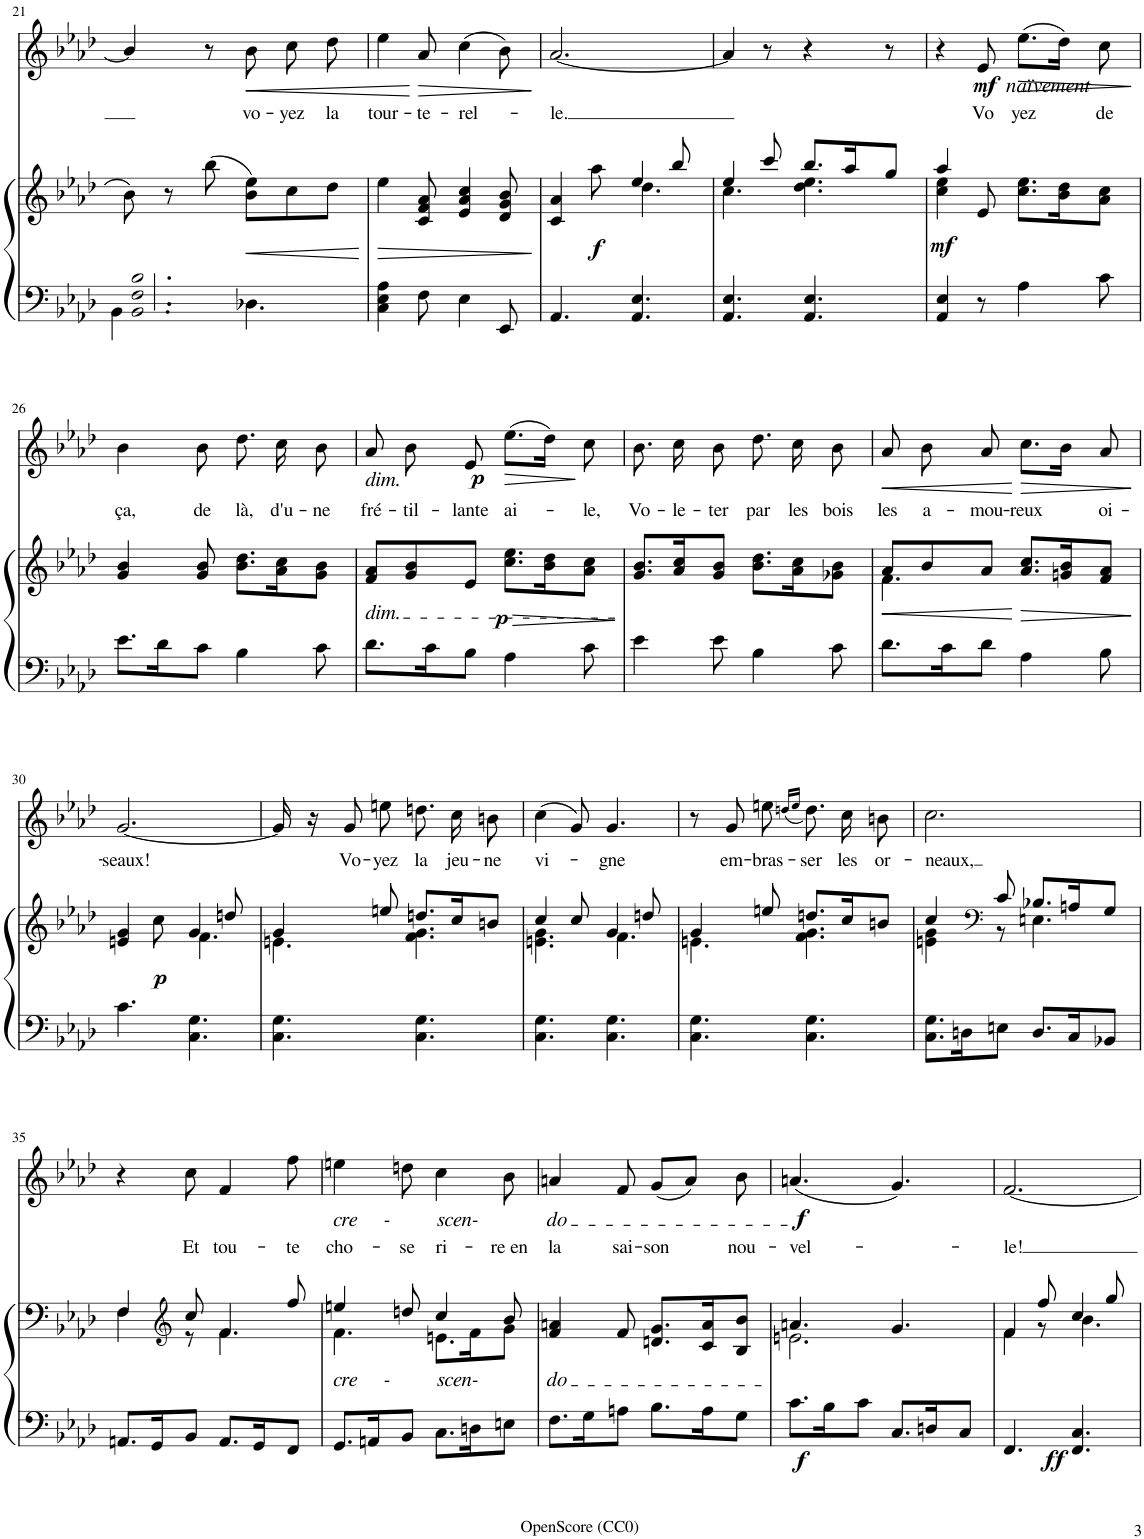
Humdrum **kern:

**kern	**kern	**dynam	**kern	**text	**dynam
*part2	*part2	*part2	*part1	*part1	*part1
*staff3	*staff2	*staff2/3	*staff1	*staff1	*staff1
*I"Piano	*	*	*I"Voice	*	*
*I'Pno	*	*	*	*	*
!!LO:PB:g=z
*clefF4	*clefG2	*	*clefG2	*	*
*k[b-e-a-d-]	*k[b-e-a-d-]	*	*k[b-e-a-d-]	*	*
*M6/8	*M6/8	*	*M6/8	*	*
=21	=21	=21	=21	=21	=21
*^	*	*	*	*	*
2.E-/ 2.G/ 2.B-/	4.E-\	8b-\	.	4b-/]	.	.
.	.	8r	.	.	.	.
.	.	(8bb-\	.	8r	.	.
!	!	!	!LO:HP:b	!	!LO:LY:b	!LO:HP:b
.	4.D-X\	8b-\ 8ee-\L)	<	8b-\	vo-	<
!	!	!	!	!	!LO:LY:b	!
.	.	8cc\	.	8cc\	-yez	.
!	!	!	!	!	!LO:LY:b	!
.	.	8dd-\J	.	8dd-\	la	.
*v	*v	*	*	*	*	*
.	.	[	.	.	.
=22	=22	=22	=22	=22	=22
!	!	!LO:HP:b	!	!LO:LY:b	!
4C\ 4E-\ 4A-\	4ee-\	>	4ee-\	tour-	.
!	!	!	!	!LO:LY:b	!LO:HP:n=1:b
8F\	8c/ 8f/ 8a-/	.	8a-/	-te-	[ >
!	!	!	!	!LO:LY:b	!
4E-\	4e-/ 4a-/ 4cc/	.	(4cc\	-rel-	.
8EE-/	8d-/ 8g/ 8b-/	.	8b-\)	.	.
.	.	]	.	.	]
=23	=23	=23	=23	=23	=23
*	*^	*	*	*	*
!	!	!	!	!	!LO:LY:b	!
4.AA-/	4c/ 4a-/	4.ryy	.	[2.a-/	-le.	.
!	!	!	!LO:DY:b	!	!	!
.	8aa-\	.	f	.	.	.
4.AA-/ 4.E-/	4ee-/	4.dd-\	.	.	.	.
.	8bb-/	.	.	.	.	.
=24	=24	=24	=24	=24	=24	=24
4.AA-/ 4.E-/	4ee-/	4.cc\	.	4a-/]	.	.
.	8ccc/	.	.	8r	.	.
4.AA-/ 4.E-/	8.bb-/L	4.dd-\ 4.ee-\	.	4r	.	.
.	16aa-/K	.	.	.	.	.
.	8gg/J	.	.	8r	.	.
=25	=25	=25	=25	=25	=25	=25
!	!	!	!LO:DY:b	!	!	!
4AA-/ 4E-/	4aa-/	4cc\ 4ee-\	mf	4r	.	.
!	!	!	!	!	!LO:LY:b	!LO:DY:b
!	!	!	!	!	!	!LO:DY:n=1:b
8r	8e-/	2ryy	.	8e-/	-Vo	mf other-dynamics
!	!	!	!	!	!LO:LY:b	!LO:HP:b
4A-\	8.cc\ 8.ee-\L	.	.	(8.ee-\L	yez	>
.	16b-\ 16dd-\K	.	.	16dd-\Jk)	.	.
!	!	!	!	!	!LO:LY:b	!
8c\	8a-\ 8cc\J	.	.	8cc\	de	.
*	*v	*v	*	*	*	*
.	.	.	.	.	]
!!LO:LB:g=z
=26	=26	=26	=26	=26	=26
!	!	!	!	!LO:LY:b	!
8.e-\L	4g/ 4b-/	.	4b-\	ça,	.
16d-\K	.	.	.	.	.
!	!	!	!	!LO:LY:b	!
8c\J	8g/ 8b-/	.	8b-\	de	.
!	!	!	!	!LO:LY:b	!
4B-\	8.b-\ 8.dd-\L	.	8.dd-\	là,	.
!	!	!	!	!LO:LY:b	!
.	16a-\ 16cc\K	.	16cc\	d'u-	.
!	!	!	!	!LO:LY:b	!
8c\	8g\ 8b-\J	.	8b-\	-ne	.
=27	=27	=27	=27	=27	=27
!	!	!	!LO:TX:b:i:t=dim.	!	!
!	!LO:TX:b:i:t=dim.	!	!	!	!
!	!	!	!	!LO:LY:b	!
8.d-\L	8f/ 8a-/L	.	8a-/	fré-	.
!	!	!	!	!LO:LY:b	!
.	8g/ 8b-/	.	8b-\	-til-	.
16c\K	.	.	.	.	.
!	!	!	!	!LO:LY:b	!LO:DY:b
8B-\J	8e-/J	.	8e-/	-lante	p
!	!	!LO:HP:b	!	!LO:LY:b	!LO:HP:b
!	!	!LO:DY:n=1:b	!	!	!
4A-\	8.cc\ 8.ee-\L	> p	(8.ee-\L	ai-	>
.	16b-\ 16dd-\K	.	16dd-\Jk)	.	.
!	!	!	!	!LO:LY:b	!
8c\	8a-\ 8cc\J	.	8cc\	-le,	]
.	.	]	.	.	.
=28	=28	=28	=28	=28	=28
!	!	!	!	!LO:LY:b	!
4e-\	8.g/ 8.b-/L	.	8.b-\	Vo-	.
!	!	!	!	!LO:LY:b	!
.	16a-/ 16cc/K	.	16cc\	-le-	.
!	!	!	!	!LO:LY:b	!
8e-\	8g/ 8b-/J	.	8b-\	-ter	.
!	!	!	!	!LO:LY:b	!
4B-\	8.b-\ 8.dd-\L	.	8.dd-\	par	.
!	!	!	!	!LO:LY:b	!
.	16a-\ 16cc\K	.	16cc\	les	.
!	!	!	!	!LO:LY:b	!
8c\	8g-X\ 8b-\J	.	8b-\	bois	.
=29	=29	=29	=29	=29	=29
!	!	!LO:HP:b	!	!LO:LY:b	!LO:HP:b
*	*^	*	*	*	*
8.d-\L	8a-/L	4.f\	<	8a-/	les	<
!	!	!	!	!	!LO:LY:b	!
.	8b-/	.	.	8b-\	a-	.
16c\K	.	.	.	.	.	.
!	!	!	!	!	!LO:LY:b	!
8d-\J	8a-/J	.	.	8a-/	-mou-	.
!	!	!	!LO:HP:n=1:b	!	!LO:LY:b	!LO:HP:n=1:b
4A-\	8.a-/ 8.cc/L	4.ryy	[ >	8.cc\L	-reux	[ >
.	16gn/ 16b-/K	.	.	16b-\Jk	.	.
!	!	!	!	!	!LO:LY:b	!
8B-\	8f/ 8a-/J	.	.	8a-/	oi-	.
*	*v	*v	*	*	*	*
.	.	]	.	.	]
!!LO:LB:g=z
=30	=30	=30	=30	=30	=30
*	*^	*	*	*	*
!	!	!	!	!	!LO:LY:b	!
4.c\	4en/ 4g/	4.ryy	.	[2.g/	-seaux!	.
!	!	!	!LO:DY:b	!	!	!
.	8cc\	.	p	.	.	.
4.C\ 4.G\	4g/	4.f\	.	.	.	.
.	8ddn/	.	.	.	.	.
=31	=31	=31	=31	=31	=31	=31
4.C\ 4.G\	4g/	4.en\	.	16g/]	.	.
.	.	.	.	16r	.	.
!	!	!	!	!	!LO:LY:b	!
.	.	.	.	8g/	Vo-	.
!	!	!	!	!	!LO:LY:b	!
.	8een/	.	.	8een\	-yez	.
!	!	!	!	!	!LO:LY:b	!
4.C\ 4.G\	8.ddn/L	4.f\ 4.g\	.	8.ddn\	la	.
!	!	!	!	!	!LO:LY:b	!
.	16cc/K	.	.	16cc\	jeu-	.
!	!	!	!	!	!LO:LY:b	!
.	8bn/J	.	.	8bn\	-ne	.
=32	=32	=32	=32	=32	=32	=32
!	!	!	!	!	!LO:LY:b	!
4.C\ 4.G\	4cc/	4.en\ 4.g\	.	(4cc\	vi-	.
.	8cc/	.	.	8g/)	.	.
!	!	!	!	!	!LO:LY:b	!
4.C\ 4.G\	4g/	4.f\	.	4.g/	-gne	.
.	8ddn/	.	.	.	.	.
=33	=33	=33	=33	=33	=33	=33
4.C\ 4.G\	4g/	4.en\	.	8r	.	.
!	!	!	!	!	!LO:LY:b	!
.	.	.	.	8g/	em-	.
!	!	!	!	!	!LO:LY:b	!
.	8een/	.	.	8een\	-bras-	.
.	.	.	.	(16qddn/LL	.	.
.	.	.	.	16qee/JJ	.	.
!	!	!	!	!	!LO:LY:b	!
4.C\ 4.G\	8.ddn/L	4.f\ 4.g\	.	8.dd\)	-ser	.
!	!	!	!	!	!LO:LY:b	!
.	16cc/K	.	.	16cc\	les	.
!	!	!	!	!	!LO:LY:b	!
.	8bn/J	.	.	8bn\	or-	.
=34	=34	=34	=34	=34	=34	=34
!	!	!	!	!	!LO:LY:b	!
8.C\ 8.G\L	4cc/	4en\ 4g\	.	2.cc\	-neaux,	.
16Dn\K	.	.	.	.	.	.
*	*clefF4	*	*	*	*	*
8En\J	8c/	8r	.	.	.	.
8.D/L	8.B-X/L	4.En\	.	.	.	.
16C/K	16An/K	.	.	.	.	.
8BB-X/J	8G/J	.	.	.	.	.
!!LO:LB:g=z
=35	=35	=35	=35	=35	=35	=35
*	*	*^	*	*	*	*
8.AAn/L	4F/	4F\	8ryy	.	4r	.	.
*	*	*v	*v	*	*	*	*
16GG/K	.	.	.	.	.	.
*	*clefG2	*	*	*	*	*
!	!	!	!	!	!LO:LY:b	!
8BB-/J	8cc/	8r	.	8cc\	Et	.
!	!	!	!	!	!LO:LY:b	!
8.AA/L	4.f/	4.f\	.	4f/	tou-	.
16GG/K	.	.	.	.	.	.
*	*	*^	*	*	*	*
!	!	!	!	!	!	!LO:LY:b	!
8FF/J	.	.	8ff/	.	8ff\	-te	.
=36	=36	=36	=36	=36	=36	=36	=36
!	!	!	!	!	!LO:TX:b:i:t=cre     -         scen-             do	!	!
!	!LO:TX:b:i:t=cre     -         scen-             do	!	!	!	!	!	!
!	!	!	!	!	!	!LO:LY:b	!
*	*	*v	*v	*	*	*	*
8.GG/L	4een/	4.f\	.	4een\	cho-	.
16AAn/K	.	.	.	.	.	.
!	!	!	!	!	!LO:LY:b	!
8BB-/J	8ddn/	.	.	8ddn\	-se	.
!	!	!	!	!	!LO:LY:b	!
8.C\L	4cc/	8.en\L	.	4cc\	ri-	.
16Dn\K	.	16f\K	.	.	.	.
!	!	!	!	!	!LO:LY:b	!
8En\J	8b-/	8g\J	.	8b-\	-re en	.
=37	=37	=37	=37	=37	=37	=37
!	!	!	!	!	!LO:LY:b	!
*	*v	*v	*	*	*	*
8.F\L	4f/ 4an/	.	4an/	la	.
16G\K	.	.	.	.	.
!	!	!	!	!LO:LY:b	!
8An\J	8f/	.	8f/	sai-	.
!	!	!	!	!LO:LY:b	!
8.B-\L	8.dn/ 8.g/L	.	(8g/L	-son	.
.	.	.	8a/J)	.	.
16A\K	16c/ 16a/K	.	.	.	.
!	!	!	!	!LO:LY:b	!
8G\J	8B-/ 8b-/J	.	8b-\	nou-	.
=38	=38	=38	=38	=38	=38
*	*^	*	*	*	*
!	!	!	!LO:DY:b=2	!	!LO:LY:b	!LO:DY:b
8.c\L	4.an/	2.en\	f	(4.an/	-vel-	f
16B-\K	.	.	.	.	.	.
8c\J	.	.	.	.	.	.
8.C/L	4.g/	.	.	4.g/)	.	.
16Dn/K	.	.	.	.	.	.
8C/J	.	.	.	.	.	.
=39	=39	=39	=39	=39	=39	=39
!	!	!	!LO:DY:b=2	!	!LO:LY:b	!
4.FF/	4f/	4f\	ff	[2.f/	-le!	.
.	8ff/	8r	.	.	.	.
4.FF/ 4.C/	4cc/	4.b-\	.	.	.	.
.	8gg/	.	.	.	.	.
*	*v	*v	*	*	*	*
=	=	=	=	=	=
*-	*-	*-	*-	*-	*-
